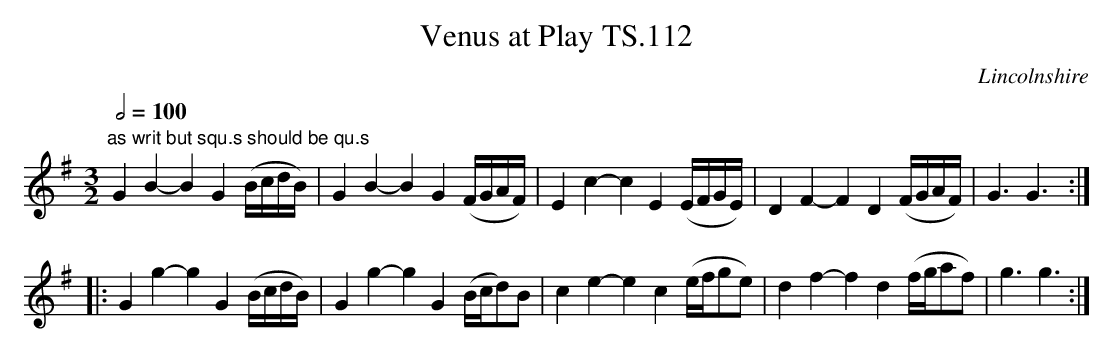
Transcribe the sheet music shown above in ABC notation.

X:1
T:Venus at Play TS.112
L:1/8
M:3/2
O:Lincolnshire
Q:1/2=100
K:G
"as writ but squ.s should be qu.s"G2B2-B2G2(B/c/d/B/)|G2B2-B2G2 (F/G/A/F/)|\
E2c2-c2E2(E/F/G/E/)|D2F2-F2D2(F/G/A/F/)|G3G3:|!
|:G2g2-g2G2(B/c/d/B/)|G2g2-g2G2(B/c/d)B|\
c2e2-e2c2(e/f/ge)|d2f2-f2d2(f/g/af)|g3g3:|]
